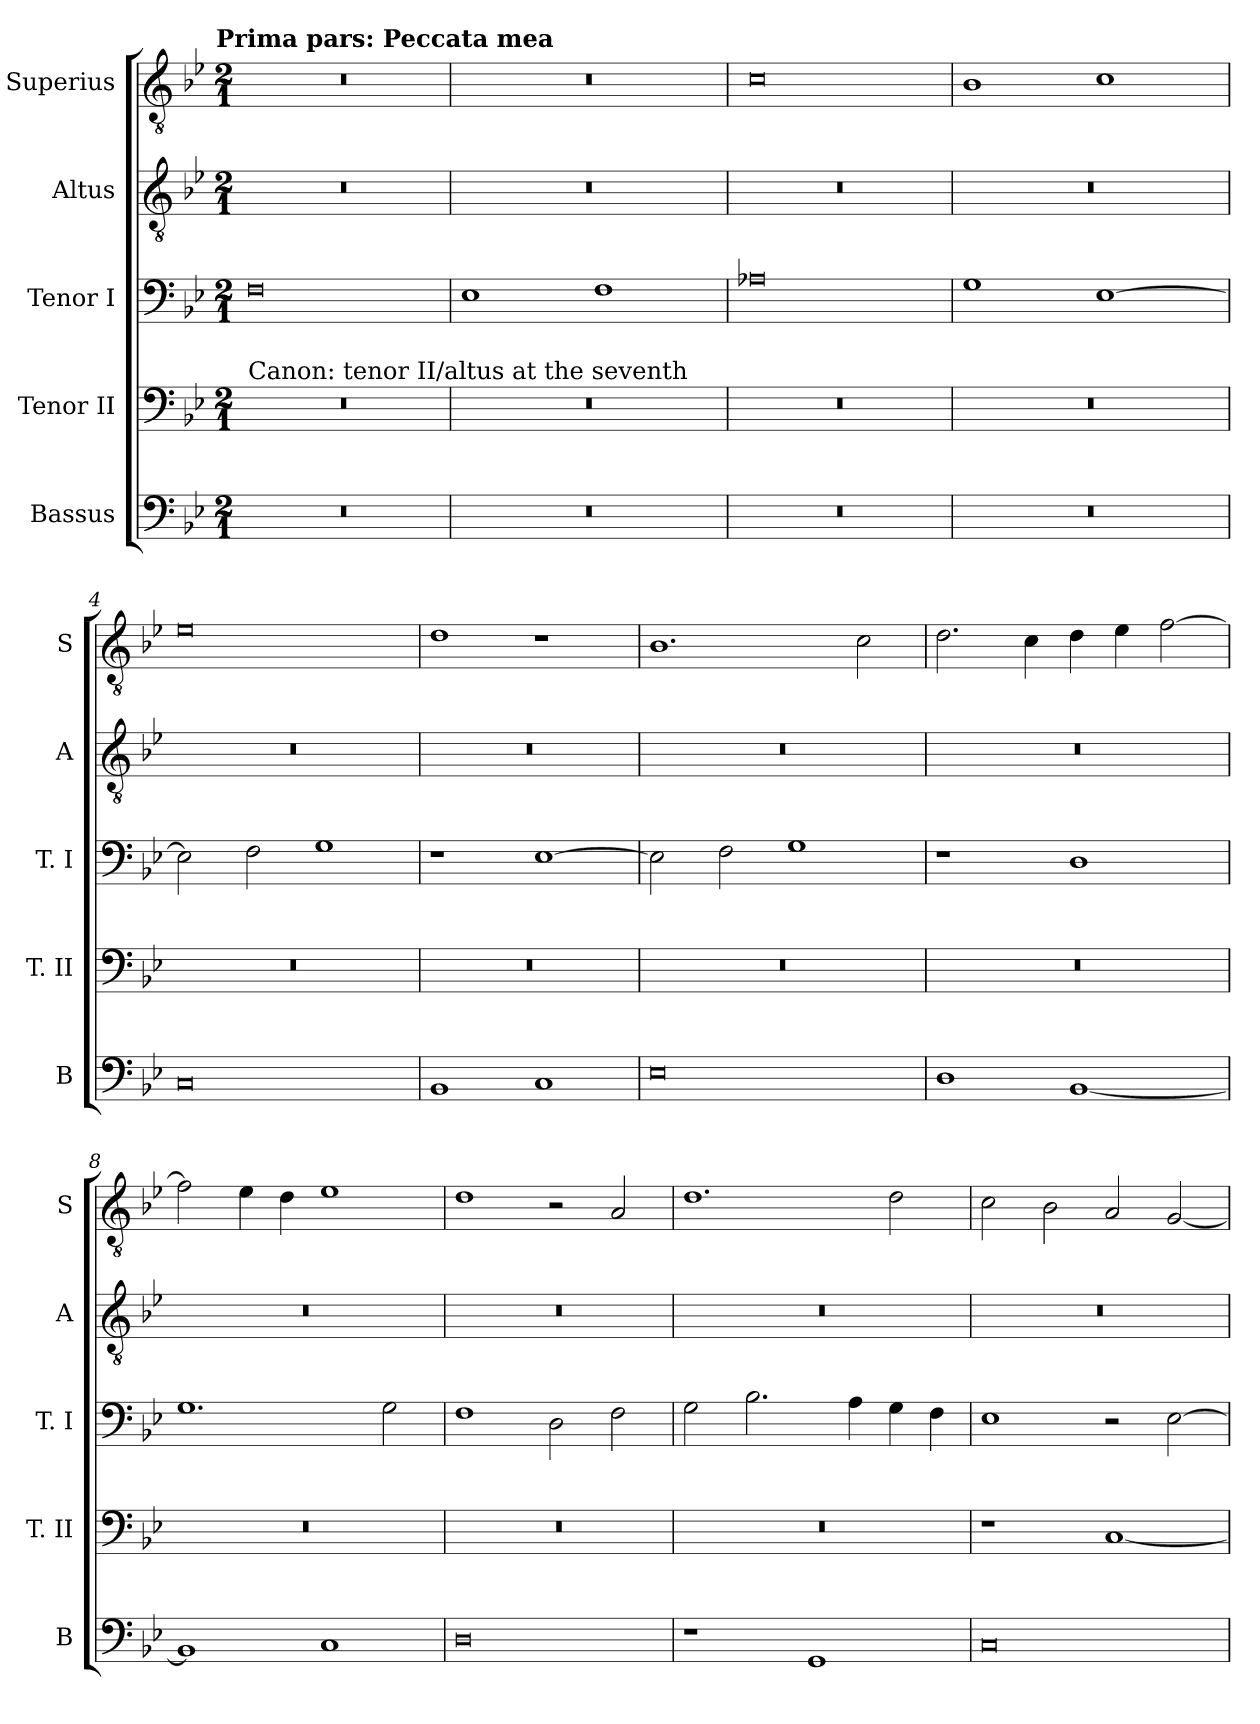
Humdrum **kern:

**kern	**kern	**kern	**kern	**kern
*part5	*part4	*part3	*part2	*part1
*staff5	*staff4	*staff3	*staff2	*staff1
*I"Bassus	*I"Tenor II	*I"Tenor I	*I"Altus	*I"Superius
*I'B	*I'T. II	*I'T. I	*I'A	*I'S
*clefF4	*clefF4	*clefF4	*clefGv2	*clefGv2
*k[b-e-]	*k[b-e-]	*k[b-e-]	*k[b-e-]	*k[b-e-]
*B-:	*B-:	*B-:	*B-:	*B-:
!!LO:TX:omd:t=Prima pars&colon; Peccata mea
*M2/1	*M2/1	*M2/1	*M2/1	*M2/1
=	=	=	=	=
!	!LO:TX:a:t=Canon&colon; tenor II/altus at the seventh	!	!	!
0r	0r	0F	0r	0r
=1	=1	=1	=1	=1
0r	0r	1E-	0r	0r
.	.	1F	.	.
=2	=2	=2	=2	=2
0r	0r	0A-X	0r	0c
=3	=3	=3	=3	=3
0r	0r	1G	0r	1B-
.	.	[1E-	.	1c
=4	=4	=4	=4	=4
0C	0r	2E-]	0r	0e-
.	.	2F	.	.
.	.	1G	.	.
=5	=5	=5	=5	=5
1BB-	0r	1r	0r	1d
1C	.	[1E-	.	1r
=6	=6	=6	=6	=6
0E-	0r	2E-]	0r	1.B-
.	.	2F	.	.
.	.	1G	.	.
.	.	.	.	2c
=7	=7	=7	=7	=7
1D	0r	1r	0r	2.d
.	.	.	.	4c
[1BB-	.	1D	.	4d
.	.	.	.	4e-
.	.	.	.	[2f
=8	=8	=8	=8	=8
1BB-]	0r	1.G	0r	2f]
.	.	.	.	4e-
.	.	.	.	4d
1C	.	.	.	1e-
.	.	2G	.	.
=9	=9	=9	=9	=9
0D	0r	1F	0r	1d
.	.	2D	.	2r
.	.	2F	.	2A
=10	=10	=10	=10	=10
1r	0r	2G	0r	1.d
.	.	2.B-	.	.
1GG	.	.	.	.
.	.	4A	.	.
.	.	4G	.	2d
.	.	4F	.	.
=11	=11	=11	=11	=11
0C	1r	1E-	0r	2c
.	.	.	.	2B-
.	[1C	2r	.	2A
.	.	[2E-	.	[2G
=	=	=	=	=
*-	*-	*-	*-	*-
